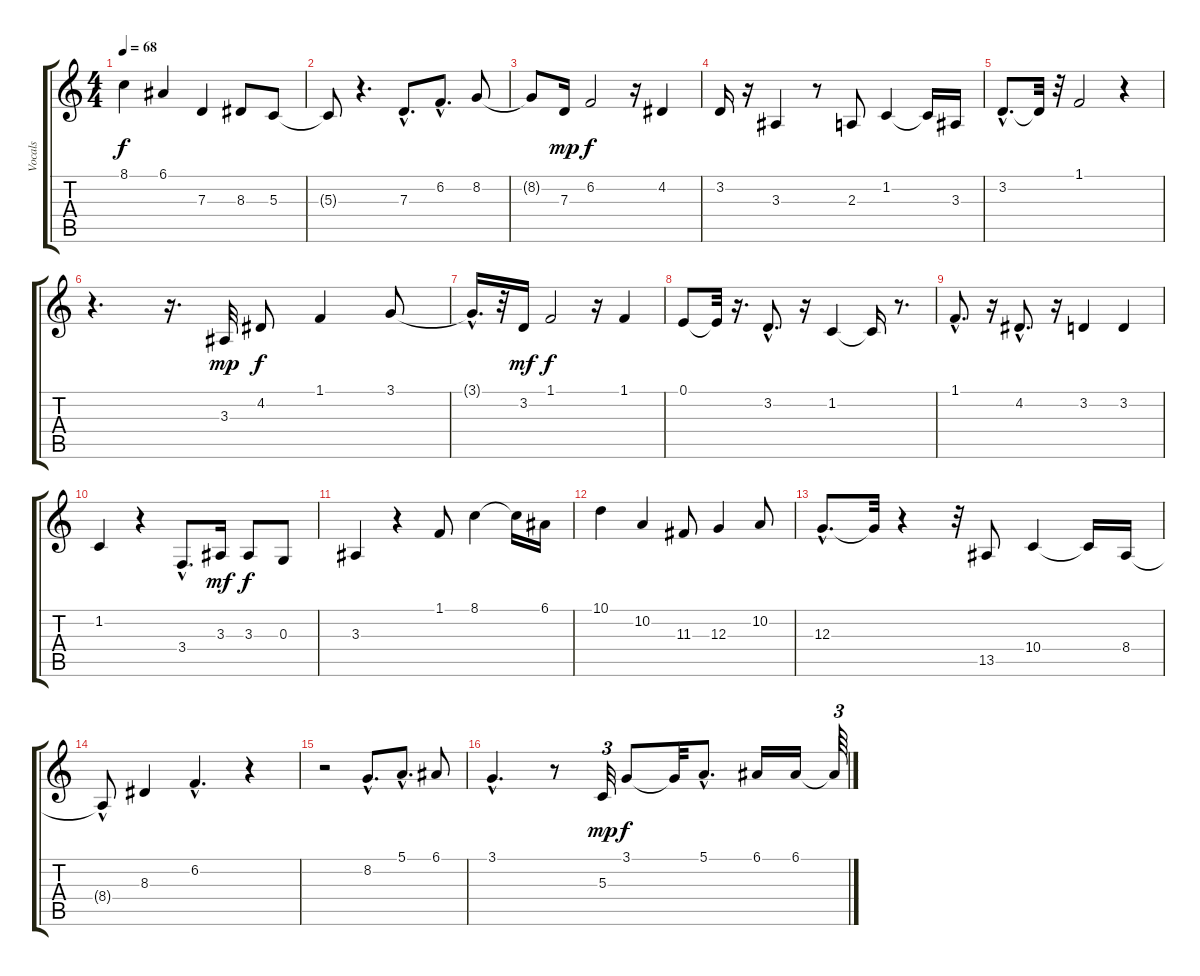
\track ("Vocals" "Vocals") {instrument tenorsax}
\staff {score tabs}
\tuning (E4 B3 G3 D3 A2 E2) {hide}
\ts (4 4)
\tempo 68
\clef g2
\ks c
8.1.4{dy f} 6.1.4 7.3.4 8.3.8 5.3.8 |
5.3{t}.8 r.4{d} 7.3{hac}.8{d} 6.2{hac}.8{d} 8.2.8 |
8.2{t}.8 7.3.16{dy mp} 6.2.2{dy f} r.16 4.2.4 |
3.2.16 r.16 3.3.4 r.8 2.3.8 1.2.4 1.2{t}.16 3.3.16 |
3.2{hac}.8{d} 3.2{t}.32 r.32 1.1.2 r.4 |
r.4{d} r.16{d} 3.3.32{dy mp} 4.2.8{dy f} 1.1.4 3.1.8 |
3.1{hac t}.16{d} r.32 3.2.16{dy mf} 1.1.2{dy f} r.16 1.1.4 |
0.1.8 0.1{t}.32 r.16{d} 3.2{hac}.8{d} r.16 1.2.4 1.2{t}.16 r.8{d} |
1.1{hac}.8{d} r.16 4.2{hac}.8{d} r.16 3.2.4 3.2.4 |
1.2.4 r.4 3.4{hac}.8{d} 3.3.16{dy mf} 3.3.8{dy f} 0.3.8 |
3.3.4 r.4 1.1.8 8.1.4 8.1{t}.16 6.1.16 |
10.1.4 10.2.4 11.3.8 12.3.4 10.2.8 |
12.3{hac}.8{d} 12.3{t}.32 r.4 r.32 13.5.8 10.4.4 10.4{t}.16 8.4.16 |
8.4{hac t}.8 8.3.4 6.2{hac}.4{d} r.4 |
r.2 8.2{hac}.8{d} 5.1{hac}.8{d} 6.1.8 |
3.1{hac}.4{d volume 12} r.8 5.3.32{tu (3 2) dy mp} 3.1.8{dy f} 3.1{t}.32 5.1{hac}.8{d} 6.1.16 6.1.16 6.1{t}.64{tu (3 2)}
